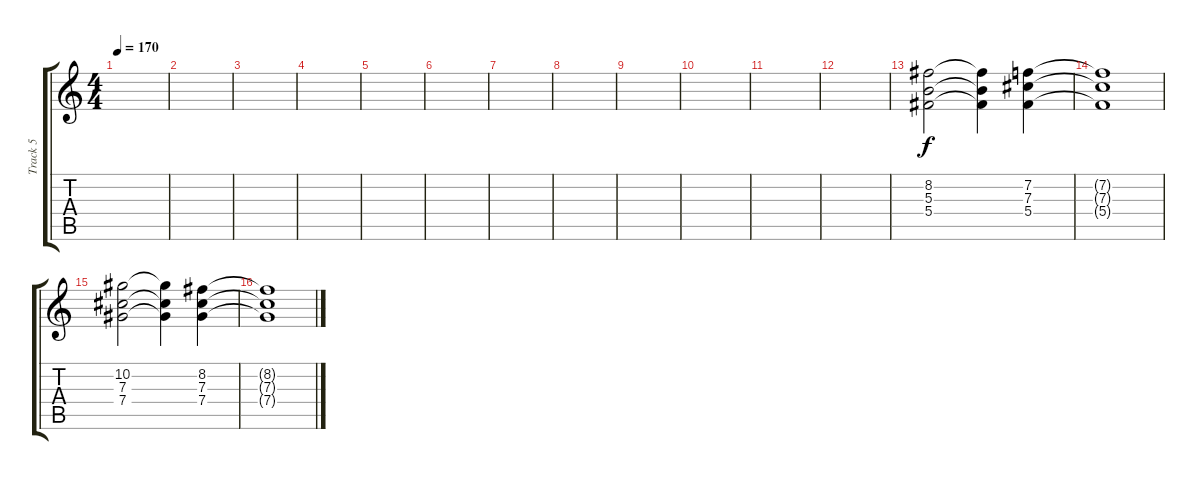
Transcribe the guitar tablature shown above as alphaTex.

\track ("Track 5" "Track 5") {instrument distortionguitar}
\staff {score tabs}
\tuning (Eb4 Bb3 Gb3 Db3 Ab2 Eb2) {hide}
\ts (4 4)
\tempo 170
\clef g2
\ks c
|
|
|
|
|
|
|
|
|
|
|
|
(8.2 5.3 5.4).2 (8.2{t} 5.3{t} 5.4{t}).4 (7.2 7.3 5.4).4 |
(7.2{t} 7.3{t} 5.4{t}).1 |
(10.2 7.3 7.4).2 (10.2{t} 7.3{t} 7.4{t}).4 (8.2 7.3 7.4).4 |
(8.2{t} 7.3{t} 7.4{t}).1
